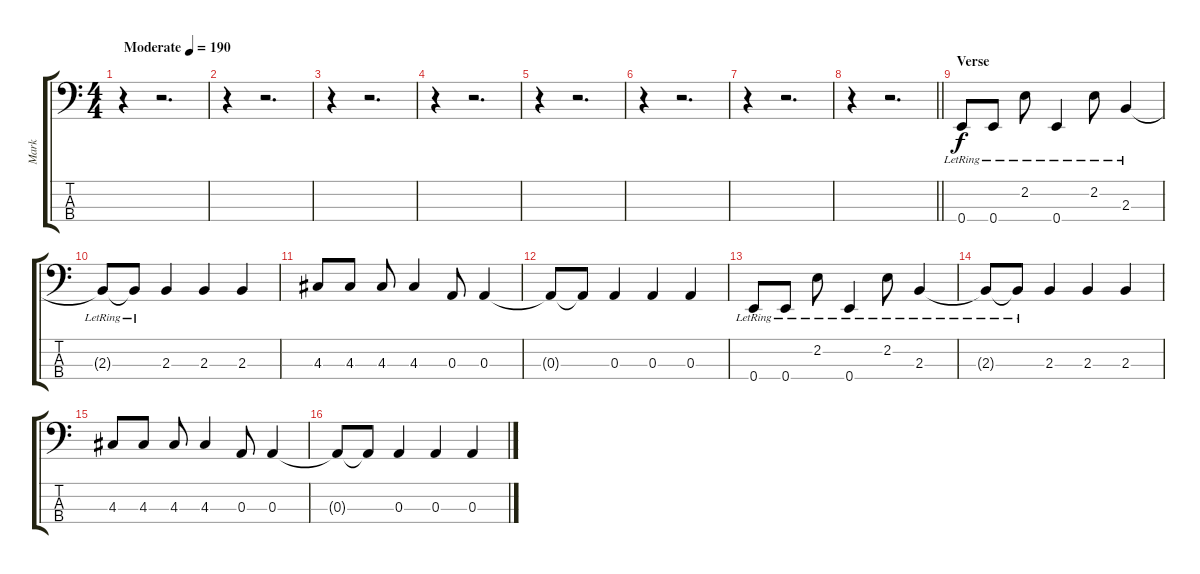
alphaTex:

\track ("Mark" "Mark") {instrument electricbassfinger}
\staff {score tabs}
\tuning (G2 D2 A1 E1) {hide}
\ts (4 4)
\tempo (190 "Moderate")
\clef f4
\ks c
r.4{dy f instrument electricbassfinger} r.2{d} |
r.4 r.2{d} |
r.4 r.2{d} |
r.4 r.2{d} |
r.4 r.2{d} |
r.4 r.2{d} |
r.4 r.2{d} |
\barLineRight lightlight
r.4 r.2{d} |
\section ("" "Verse")
0.4{lr}.8 0.4{lr}.8 2.2{lr}.8 0.4{lr}.4 2.2{lr}.8 2.3{lr}.4 |
2.3{lr t}.8 2.3{lr t}.8 2.3.4 2.3.4 2.3.4 |
4.3.8 4.3.8 4.3.8 4.3.4 0.3.8 0.3.4 |
0.3{t}.8 0.3{t}.8 0.3.4 0.3.4 0.3.4 |
0.4{lr}.8 0.4{lr}.8 2.2{lr}.8 0.4{lr}.4 2.2{lr}.8 2.3{lr}.4 |
2.3{lr t}.8 2.3{lr t}.8 2.3.4 2.3.4 2.3.4 |
4.3.8 4.3.8 4.3.8 4.3.4 0.3.8 0.3.4 |
0.3{t}.8 0.3{t}.8 0.3.4 0.3.4 0.3.4
